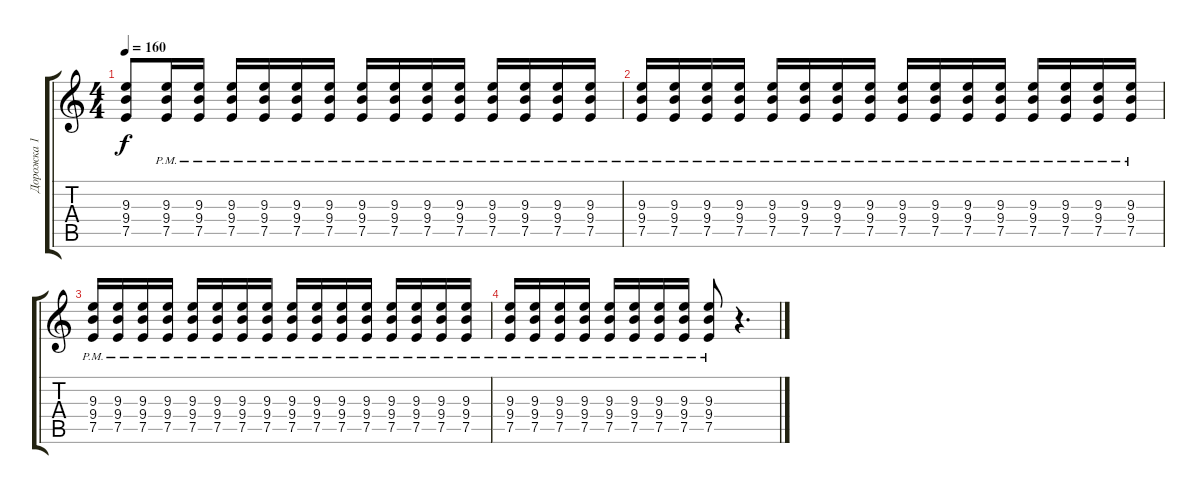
\track ("Дорожка 1" "Дорожка 1") {instrument distortionguitar}
\staff {score tabs}
\tuning (E4 B3 G3 D3 A2 E2) {hide}
\ts (4 4)
\tempo 160
\clef g2
\ks c
(9.3 9.4 7.5).8{dy f} (9.3{pm} 9.4{pm} 7.5{pm}).16 (9.3{pm} 9.4{pm} 7.5{pm}).16 (9.3{pm} 9.4{pm} 7.5{pm}).16 (9.3{pm} 9.4{pm} 7.5{pm}).16 (9.3{pm} 9.4{pm} 7.5{pm}).16 (9.3{pm} 9.4{pm} 7.5{pm}).16 (9.3{pm} 9.4{pm} 7.5{pm}).16 (9.3{pm} 9.4{pm} 7.5{pm}).16 (9.3{pm} 9.4{pm} 7.5{pm}).16 (9.3{pm} 9.4{pm} 7.5{pm}).16 (9.3{pm} 9.4{pm} 7.5{pm}).16 (9.3{pm} 9.4{pm} 7.5{pm}).16 (9.3{pm} 9.4{pm} 7.5{pm}).16 (9.3{pm} 9.4{pm} 7.5{pm}).16 |
(9.3{pm} 9.4{pm} 7.5{pm}).16 (9.3{pm} 9.4{pm} 7.5{pm}).16 (9.3{pm} 9.4{pm} 7.5{pm}).16 (9.3{pm} 9.4{pm} 7.5{pm}).16 (9.3{pm} 9.4{pm} 7.5{pm}).16 (9.3{pm} 9.4{pm} 7.5{pm}).16 (9.3{pm} 9.4{pm} 7.5{pm}).16 (9.3{pm} 9.4{pm} 7.5{pm}).16 (9.3{pm} 9.4{pm} 7.5{pm}).16 (9.3{pm} 9.4{pm} 7.5{pm}).16 (9.3{pm} 9.4{pm} 7.5{pm}).16 (9.3{pm} 9.4{pm} 7.5{pm}).16 (9.3{pm} 9.4{pm} 7.5{pm}).16 (9.3{pm} 9.4{pm} 7.5{pm}).16 (9.3{pm} 9.4{pm} 7.5{pm}).16 (9.3{pm} 9.4{pm} 7.5{pm}).16 |
(9.3{pm} 9.4{pm} 7.5{pm}).16 (9.3{pm} 9.4{pm} 7.5{pm}).16 (9.3{pm} 9.4{pm} 7.5{pm}).16 (9.3{pm} 9.4{pm} 7.5{pm}).16 (9.3{pm} 9.4{pm} 7.5{pm}).16 (9.3{pm} 9.4{pm} 7.5{pm}).16 (9.3{pm} 9.4{pm} 7.5{pm}).16 (9.3{pm} 9.4{pm} 7.5{pm}).16 (9.3{pm} 9.4{pm} 7.5{pm}).16 (9.3{pm} 9.4{pm} 7.5{pm}).16 (9.3{pm} 9.4{pm} 7.5{pm}).16 (9.3{pm} 9.4{pm} 7.5{pm}).16 (9.3{pm} 9.4{pm} 7.5{pm}).16 (9.3{pm} 9.4{pm} 7.5{pm}).16 (9.3{pm} 9.4{pm} 7.5{pm}).16 (9.3{pm} 9.4{pm} 7.5{pm}).16 |
(9.3{pm} 9.4{pm} 7.5{pm}).16 (9.3{pm} 9.4{pm} 7.5{pm}).16 (9.3{pm} 9.4{pm} 7.5{pm}).16 (9.3{pm} 9.4{pm} 7.5{pm}).16 (9.3{pm} 9.4{pm} 7.5{pm}).16 (9.3{pm} 9.4{pm} 7.5{pm}).16 (9.3{pm} 9.4{pm} 7.5{pm}).16 (9.3{pm} 9.4{pm} 7.5{pm}).16 (9.3{pm} 9.4{pm} 7.5{pm}).8 r.4{d}
